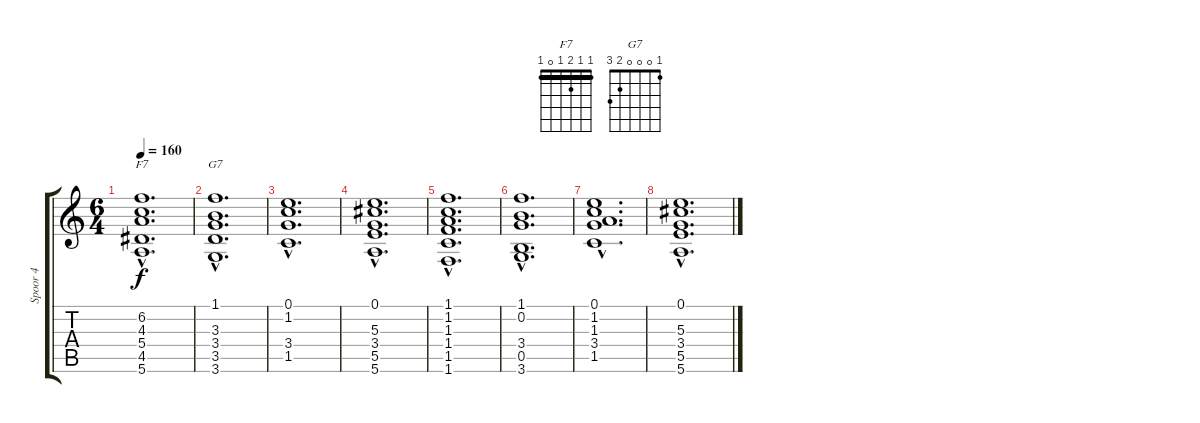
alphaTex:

\track ("Spoor 4" "Spoor 4") {instrument distortionguitar}
\staff {score tabs}
\tuning (E4 B3 Ab3 E3 B2 E2) {hide}
\chord ("F7" 1 1 2 1 0 1) {barre 1}
\chord ("G7" 1 0 0 0 2 3)
\ts (6 4)
\tempo 160
\clef g2
\ks c
(6.2{hac} 4.3{hac} 5.4{hac} 4.5{hac} 5.6{hac}).1{d ch "F7" dy f} |
(1.1{hac} 3.3{hac} 3.4{hac} 3.5{hac} 3.6{hac}).1{d ch "G7"} |
(0.1{hac} 1.2{hac} 3.4{hac} 1.5{hac}).1{d} |
(0.1{hac} 5.3{hac} 3.4{hac} 5.5{hac} 5.6{hac}).1{d} |
(1.1{hac} 1.2{hac} 1.3{hac} 1.4{hac} 1.5{hac} 1.6{hac}).1{d} |
(1.1{hac} 0.2{hac} 3.4{hac} 0.5{hac} 3.6{hac}).1{d} |
(0.1{hac} 1.2{hac} 1.3{hac} 3.4{hac} 1.5{hac}).1{d volume 0} |
(0.1{hac} 5.3{hac} 3.4{hac} 5.5{hac} 5.6{hac}).1{d}
